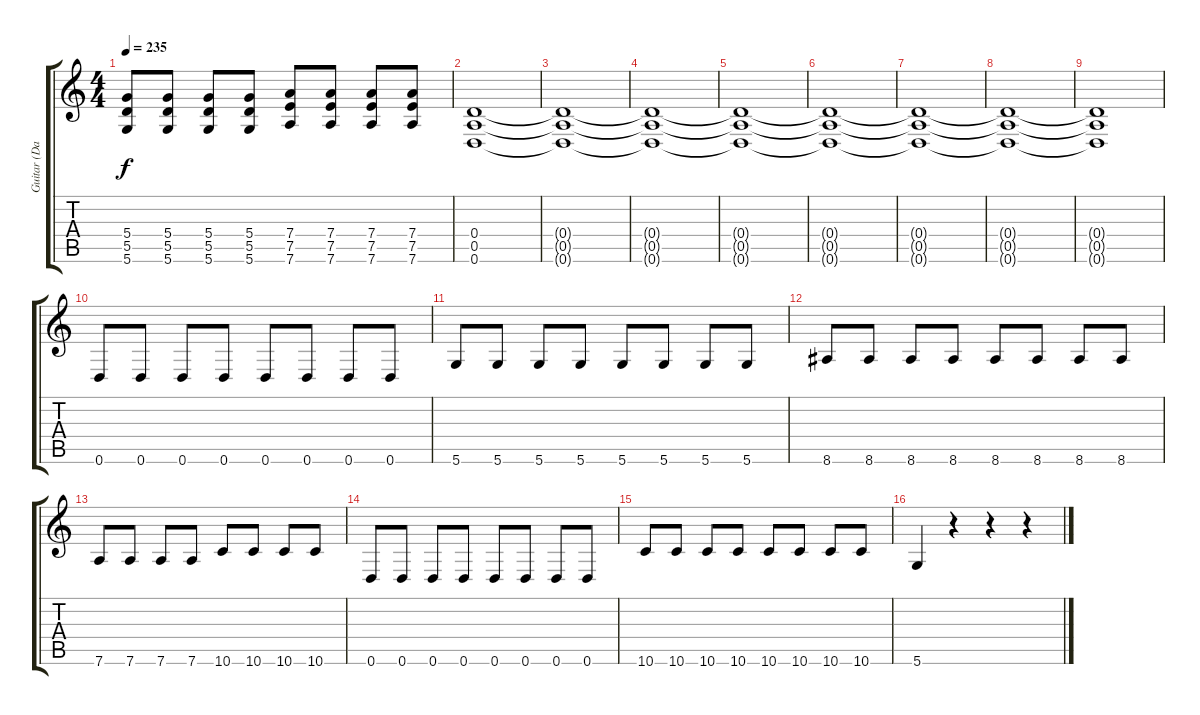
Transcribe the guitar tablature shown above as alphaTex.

\track ("Guitar (Dave Baksh)" "Guitar (Da") {instrument distortionguitar}
\staff {score tabs}
\tuning (E4 B3 G3 D3 A2 D2) {hide}
\ts (4 4)
\tempo 235
\clef g2
\ks c
(5.4 5.5 5.6).8{dy f} (5.4 5.5 5.6).8 (5.4 5.5 5.6).8 (5.4 5.5 5.6).8 (7.4 7.5 7.6).8 (7.4 7.5 7.6).8 (7.4 7.5 7.6).8 (7.4 7.5 7.6).8 |
(0.4 0.5 0.6).1{volume 10} |
(0.4{t} 0.5{t} 0.6{t}).1 |
(0.4{t} 0.5{t} 0.6{t}).1 |
(0.4{t} 0.5{t} 0.6{t}).1 |
(0.4{t} 0.5{t} 0.6{t}).1{volume 7} |
(0.4{t} 0.5{t} 0.6{t}).1 |
(0.4{t} 0.5{t} 0.6{t}).1 |
(0.4{t} 0.5{t} 0.6{t}).1 |
0.6.8{volume 13} 0.6.8 0.6.8 0.6.8 0.6.8 0.6.8 0.6.8 0.6.8 |
5.6.8 5.6.8 5.6.8 5.6.8 5.6.8 5.6.8 5.6.8 5.6.8 |
8.6.8 8.6.8 8.6.8 8.6.8 8.6.8 8.6.8 8.6.8 8.6.8 |
7.6.8 7.6.8 7.6.8 7.6.8 10.6.8 10.6.8 10.6.8 10.6.8 |
0.6.8 0.6.8 0.6.8 0.6.8 0.6.8 0.6.8 0.6.8 0.6.8 |
10.6.8 10.6.8 10.6.8 10.6.8 10.6.8 10.6.8 10.6.8 10.6.8 |
5.6.4 r.4 r.4 r.4
